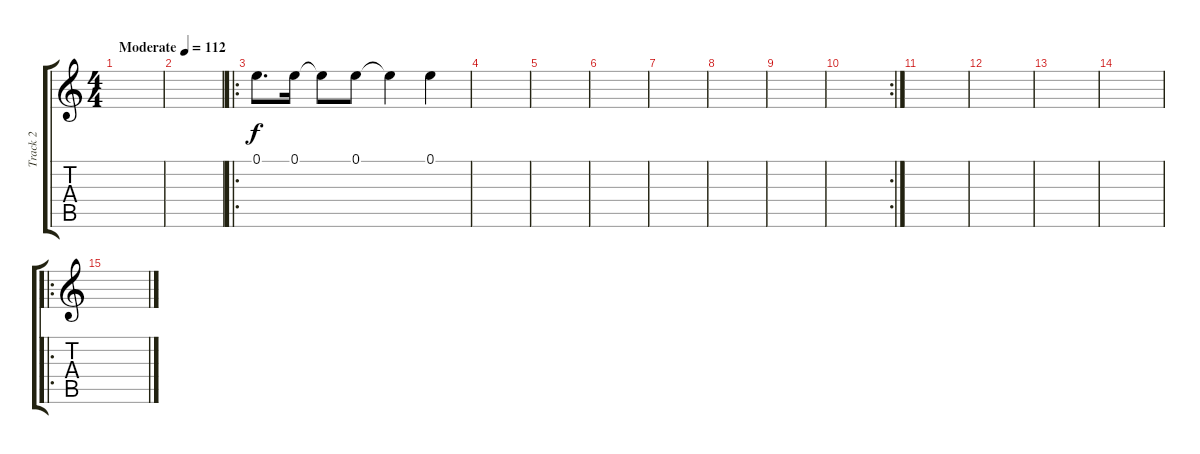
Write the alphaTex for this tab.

\track ("Track 2" "Track 2") {instrument acousticguitarsteel}
\staff {score tabs}
\tuning (E4 B3 G3 D3 A2 E2) {hide}
\ts (4 4)
\tempo (112 "Moderate")
\clef g2
\ks c
|
|
\ro
0.1.8{d} 0.1.16 0.1{t}.8 0.1.8 0.1{t}.4 0.1.4 |
|
|
|
|
|
|
\rc 2
|
|
|
|
|
\ro
